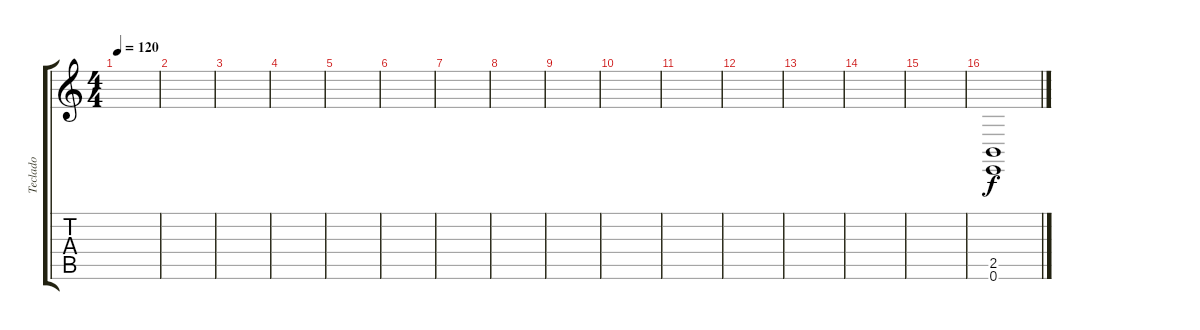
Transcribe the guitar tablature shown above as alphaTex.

\track ("Teclado" "Teclado") {instrument electricgrandpiano}
\staff {score tabs}
\tuning (E4 B3 G3 D3 A2 E2) {hide}
\ts (4 4)
\tempo 120
\clef g2
\ks c
|
|
|
|
|
|
|
|
|
|
|
|
|
|
|
(2.5 0.6).1{volume 0}
